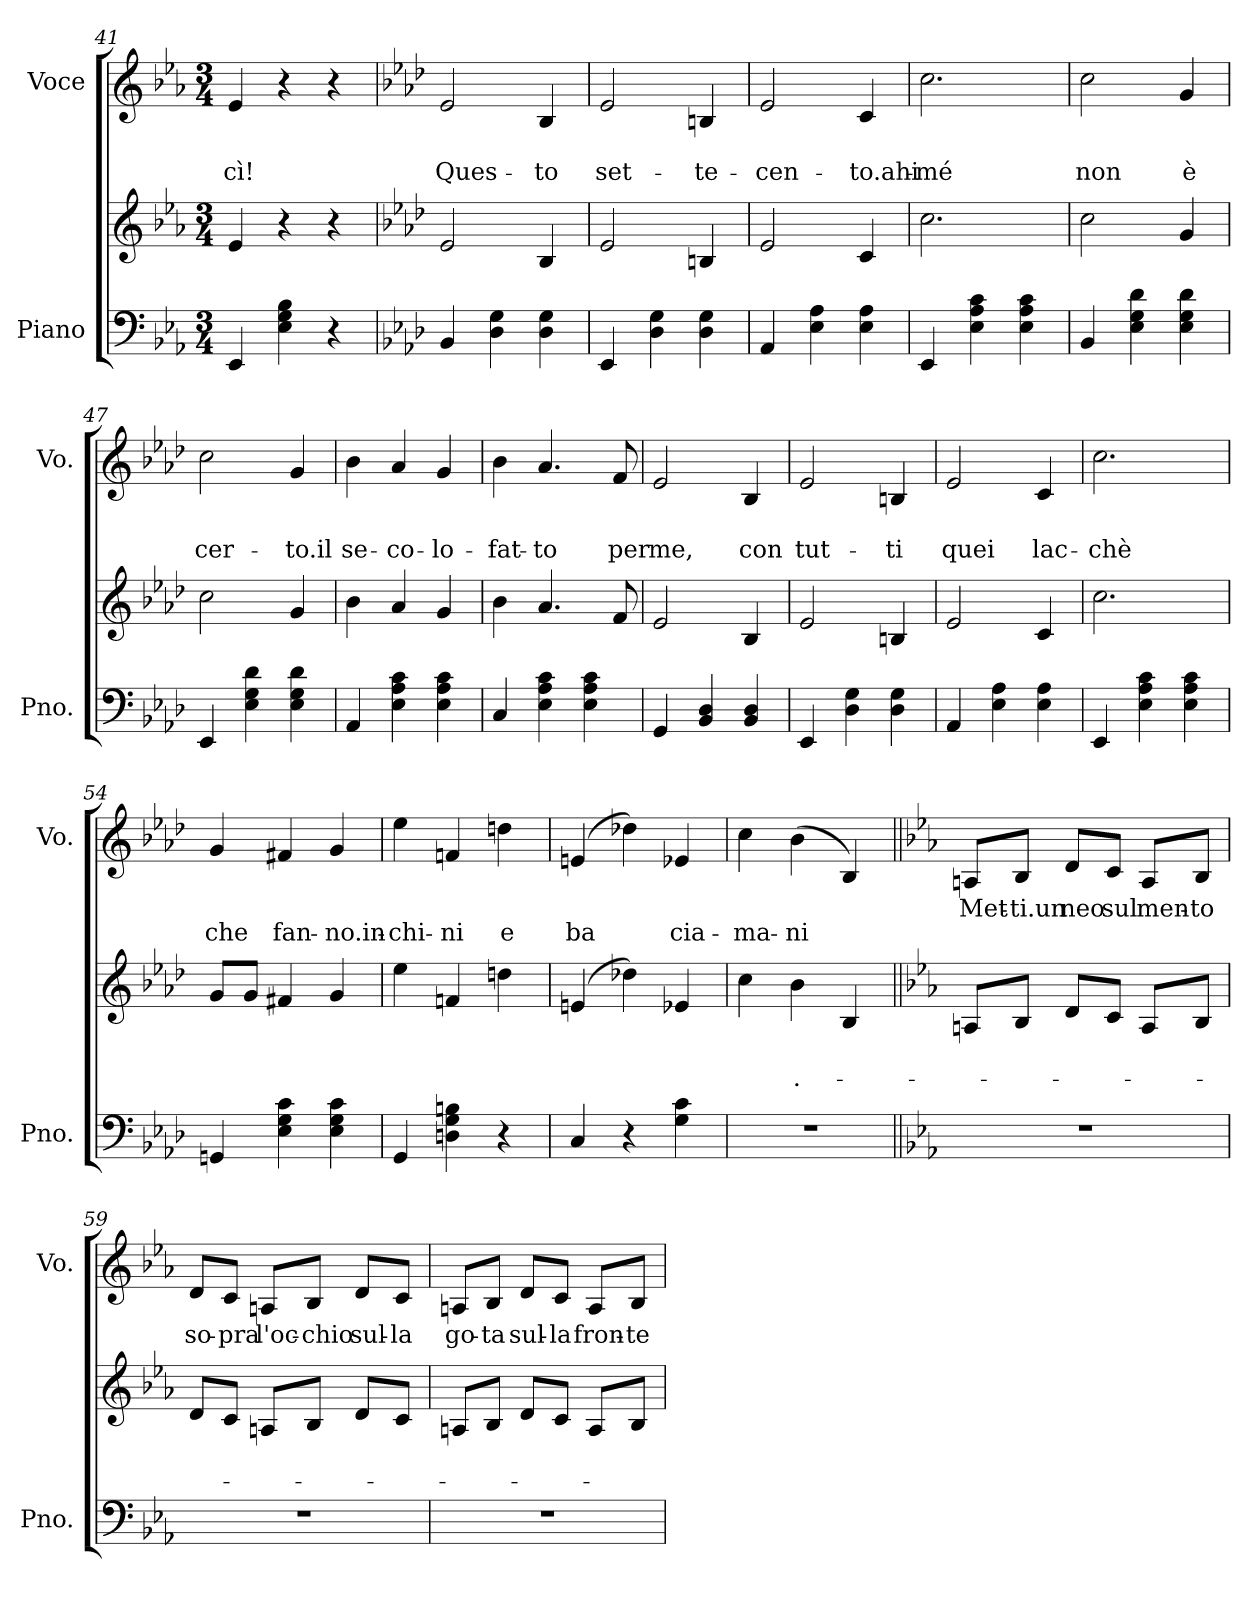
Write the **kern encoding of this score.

**kern	**kern	**text	**text	**kern	**text	**text
*part2	*part2	*part2	*part2	*part1	*part1	*part1
*staff3	*staff2	*staff2	*staff2	*staff1	*staff1	*staff1
*I"Piano	*	*	*	*I"Voce	*	*
*I'Pno.	*	*	*	*I'Vo.	*	*
*clefF4	*clefG2	*	*	*clefG2	*	*
*k[b-e-a-]	*k[b-e-a-]	*	*	*k[b-e-a-]	*	*
*M3/4	*M3/4	*	*	*M3/4	*	*
=41	=41	=41	=41	=41	=41	=41
!	!	!	!	!	!	!LO:LY:b
4EE-/	4e-/	.	.	4e-/	.	-cì!
4E-\ 4G\ 4B-\	4r	.	.	4r	.	.
4r	4r	.	.	4r	.	.
=42	=42	=42	=42	=42	=42	=42
*k[b-e-a-d-]	*k[b-e-a-d-]	*	*	*k[b-e-a-d-]	*	*
!	!	!	!	!	!	!LO:LY:b
4BB-/	2e-/	.	.	2e-/	.	Ques-
4D-\ 4G\	.	.	.	.	.	.
!	!	!	!	!	!	!LO:LY:b
4D-\ 4G\	4B-/	.	.	4B-/	.	-to
!!LO:LB:g=z
=43	=43	=43	=43	=43	=43	=43
!	!	!	!	!	!	!LO:LY:b
4EE-/	2e-/	.	.	2e-/	.	set-
4D-\ 4G\	.	.	.	.	.	.
!	!	!	!	!	!	!LO:LY:b
4D-\ 4G\	4Bn/	.	.	4Bn/	.	-te-
=44	=44	=44	=44	=44	=44	=44
!	!	!	!	!	!	!LO:LY:b
4AA-/	2e-/	.	.	2e-/	.	-cen-
4E-\ 4A-\	.	.	.	.	.	.
!	!	!	!	!	!	!LO:LY:b
4E-\ 4A-\	4c/	.	.	4c/	.	-to.ahi-
=45	=45	=45	=45	=45	=45	=45
!	!	!	!	!	!	!LO:LY:b
4EE-/	2.cc\	.	.	2.cc\	.	-mé
4E-\ 4A-\ 4c\	.	.	.	.	.	.
4E-\ 4A-\ 4c\	.	.	.	.	.	.
=46	=46	=46	=46	=46	=46	=46
!	!	!	!	!	!	!LO:LY:b
4BB-/	2cc\	.	.	2cc\	.	non
4E-\ 4G\ 4d-\	.	.	.	.	.	.
!	!	!	!	!	!	!LO:LY:b
4E-\ 4G\ 4d-\	4g/	.	.	4g/	.	è
=47	=47	=47	=47	=47	=47	=47
!	!	!	!	!	!	!LO:LY:b
4EE-/	2cc\	.	.	2cc\	.	cer-
4E-\ 4G\ 4d-\	.	.	.	.	.	.
!	!	!	!	!	!	!LO:LY:b
4E-\ 4G\ 4d-\	4g/	.	.	4g/	.	-to.il
=48	=48	=48	=48	=48	=48	=48
!	!	!	!	!	!	!LO:LY:b
4AA-/	4b-\	.	.	4b-\	.	se-
!	!	!	!	!	!	!LO:LY:b
4E-\ 4A-\ 4c\	4a-/	.	.	4a-/	.	-co-
!	!	!	!	!	!	!LO:LY:b
4E-\ 4A-\ 4c\	4g/	.	.	4g/	.	-lo-
=49	=49	=49	=49	=49	=49	=49
!	!	!	!	!	!	!LO:LY:b
4C/	4b-\	.	.	4b-\	.	-fat-
!	!	!	!	!	!	!LO:LY:b
4E-\ 4A-\ 4c\	4.a-/	.	.	4.a-/	.	-to
4E-\ 4A-\ 4c\	.	.	.	.	.	.
!	!	!	!	!	!	!LO:LY:b
.	8f/	.	.	8f/	.	per
=50	=50	=50	=50	=50	=50	=50
!	!	!	!	!	!	!LO:LY:b
4GG/	2e-/	.	.	2e-/	.	me,
4BB-/ 4D-/	.	.	.	.	.	.
!	!	!	!	!	!	!LO:LY:b
4BB-/ 4D-/	4B-/	.	.	4B-/	.	con
!!LO:PB:g=z
=51	=51	=51	=51	=51	=51	=51
!	!	!	!	!	!	!LO:LY:b
4EE-/	2e-/	.	.	2e-/	.	tut-
4D-\ 4G\	.	.	.	.	.	.
!	!	!	!	!	!	!LO:LY:b
4D-\ 4G\	4Bn/	.	.	4Bn/	.	-ti
=52	=52	=52	=52	=52	=52	=52
!	!	!	!	!	!	!LO:LY:b
4AA-/	2e-/	.	.	2e-/	.	quei
4E-\ 4A-\	.	.	.	.	.	.
!	!	!	!	!	!	!LO:LY:b
4E-\ 4A-\	4c/	.	.	4c/	.	lac-
=53	=53	=53	=53	=53	=53	=53
!	!	!	!	!	!	!LO:LY:b
4EE-/	2.cc\	.	.	2.cc\	.	-chè
4E-\ 4A-\ 4c\	.	.	.	.	.	.
4E-\ 4A-\ 4c\	.	.	.	.	.	.
=54	=54	=54	=54	=54	=54	=54
*	*	*	*	*MM100	*	*
!	!	!	!	!	!	!LO:LY:b
4GGn/	8g/L	.	.	4g/	.	che
.	8g/J	.	.	.	.	.
!	!	!	!	!	!	!LO:LY:b
4E-\ 4G\ 4c\	4f#X/	.	.	4f#X/	.	-fan-
!	!	!	!	!	!	!LO:LY:b
4E-\ 4G\ 4c\	4g/	.	.	4g/	.	-no.in-
=55	=55	=55	=55	=55	=55	=55
*	*	*	*	*MM80	*	*
!	!	!	!	!	!	!LO:LY:b
4GG/	4ee-\	.	.	4ee-\	.	-chi-
!	!	!	!	!	!	!LO:LY:b
4Dn\ 4G\ 4Bn\	4fn/	.	.	4fn/	.	-ni
!	!	!	!	!	!	!LO:LY:b
4r	4ddn\	.	.	4ddn\	.	e
=56	=56	=56	=56	=56	=56	=56
!	!	!	!	!	!	!LO:LY:b
4C/	(4en/	.	.	(4en/	.	-ba
*	*	*	*	*MM70	*	*
4r	4dd-X\)	.	.	4dd-X\)	.	.
!	!	!	!	!	!	!LO:LY:b
4G\ 4c\	4e-X/	.	.	4e-X/	.	cia-
=57	=57	=57	=57	=57	=57	=57
*	*	*	*	*MM60	*	*
!	!	!	!	!	!	!LO:LY:b
2.r	4cc\	.	.	4cc\	.	-ma-
!	!	!	!LO:LY:b	!	!	!LO:LY:b
.	4b-\	.	-.-	(4b-\	.	-ni
*	*	*	*	*MM20	*	*
.	4B-/	.	.	4B-/)	.	.
!!LO:LB:g=z
=58||	=58||	=58||	=58||	=58||	=58||	=58||
*k[b-e-a-]	*k[b-e-a-]	*	*	*k[b-e-a-]	*	*
*	*	*	*	*MM125	*	*
!	!	!	!	!	!LO:LY:b	!
2.r	8An/L	.	.	8An/L	Met-	.
!	!	!	!	!	!LO:LY:b	!
.	8B-/J	.	.	8B-/J	-ti.un	.
!	!	!	!	!	!LO:LY:b	!
.	8d/L	.	.	8d/L	neo	.
!	!	!	!	!	!LO:LY:b	!
.	8c/J	.	.	8c/J	sul	.
!	!	!	!	!	!LO:LY:b	!
.	8A/L	.	.	8A/L	men-	.
!	!	!	!	!	!LO:LY:b	!
.	8B-/J	.	.	8B-/J	-to	.
=59	=59	=59	=59	=59	=59	=59
!	!	!	!	!	!LO:LY:b	!
2.r	8d/L	.	.	8d/L	so-	.
!	!	!	!	!	!LO:LY:b	!
.	8c/J	.	.	8c/J	-pra	.
!	!	!	!	!	!LO:LY:b	!
.	8An/L	.	.	8An/L	l'oc-	.
!	!	!	!	!	!LO:LY:b	!
.	8B-/J	.	.	8B-/J	-chio	.
!	!	!	!	!	!LO:LY:b	!
.	8d/L	.	.	8d/L	sul-	.
!	!	!	!	!	!LO:LY:b	!
.	8c/J	.	.	8c/J	-la	.
=60	=60	=60	=60	=60	=60	=60
!	!	!	!	!	!LO:LY:b	!
2.r	8An/L	.	.	8An/L	go-	.
!	!	!	!	!	!LO:LY:b	!
.	8B-/J	.	.	8B-/J	-ta	.
!	!	!	!	!	!LO:LY:b	!
.	8d/L	.	.	8d/L	sul-	.
!	!	!	!	!	!LO:LY:b	!
.	8c/J	.	.	8c/J	-la	.
!	!	!	!	!	!LO:LY:b	!
.	8A/L	.	.	8A/L	fron-	.
!	!	!	!	!	!LO:LY:b	!
.	8B-/J	.	.	8B-/J	-te	.
=	=	=	=	=	=	=
*-	*-	*-	*-	*-	*-	*-
